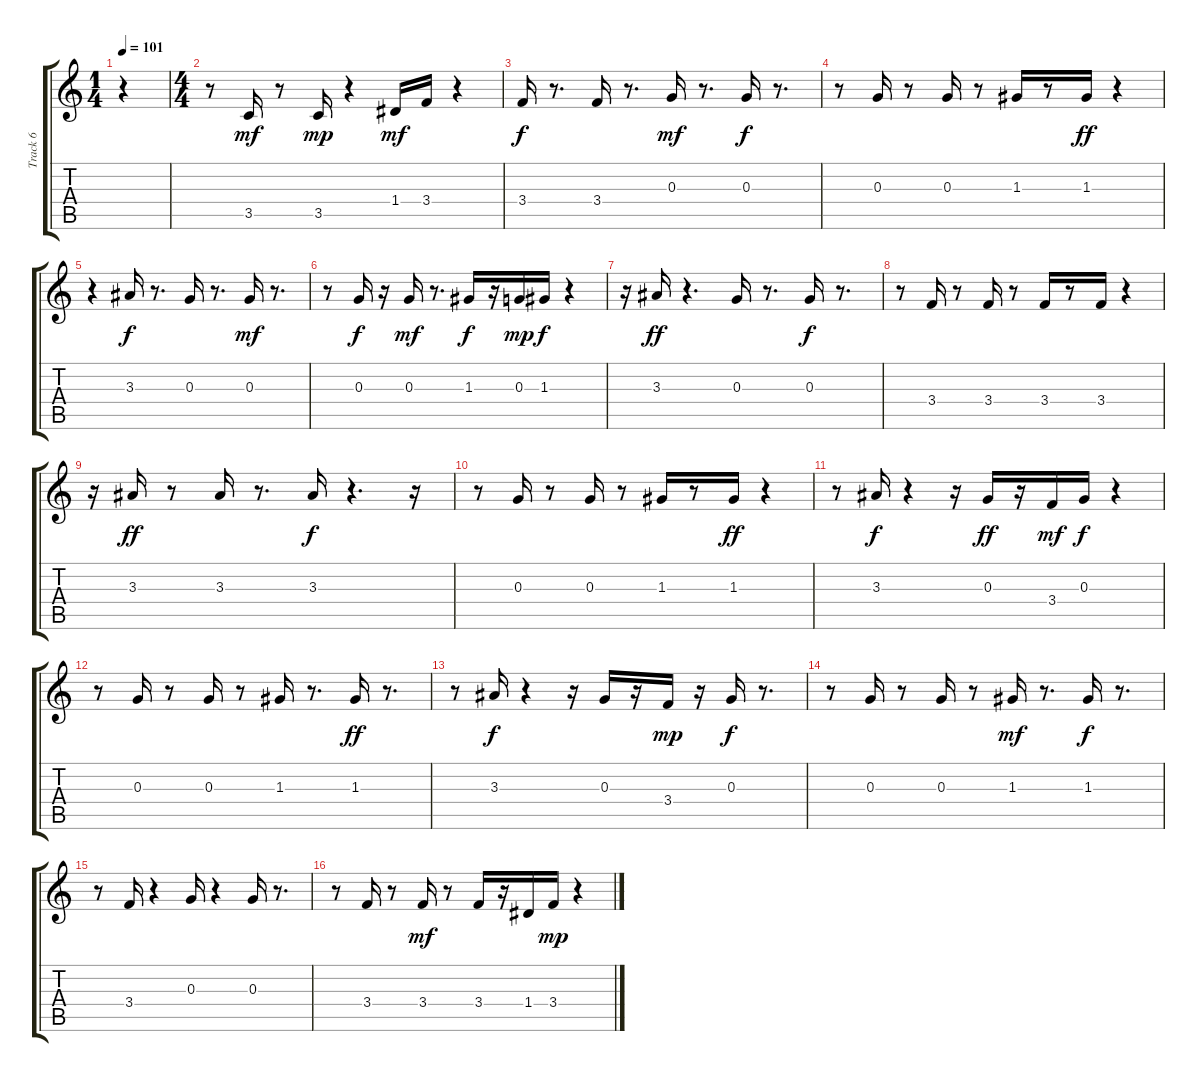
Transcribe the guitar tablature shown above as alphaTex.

\track ("Track 6" "Track 6") {instrument electricguitarmuted}
\staff {score tabs}
\tuning (E4 B3 G3 D3 A2 E2) {hide}
\ts (1 4)
\tempo 101
\clef g2
\ks c
r.4{dy mf instrument electricguitarmuted} |
\ts (4 4)
r.8 3.5.16 r.8 3.5.16{dy mp} r.4 1.4.16{dy mf} 3.4.16 r.4 |
3.4.16{dy f} r.8{d} 3.4.16 r.8{d} 0.3.16{dy mf} r.8{d} 0.3.16{dy f} r.8{d} |
r.8 0.3.16 r.8 0.3.16 r.8 1.3.16 r.8 1.3.16{dy ff} r.4 |
r.4 3.3.16{dy f} r.8{d} 0.3.16 r.8{d} 0.3.16{dy mf} r.8{d} |
r.8 0.3.16{dy f} r.16 0.3.16{dy mf} r.8{d} 1.3.16{dy f} r.16 0.3.16{dy mp} 1.3.16{dy f} r.4 |
r.16 3.3.16{dy ff} r.4{d} 0.3.16 r.8{d} 0.3.16{dy f} r.8{d} |
r.8 3.4.16 r.8 3.4.16 r.8 3.4.16 r.8 3.4.16 r.4 |
r.16 3.3.16{dy ff} r.8 3.3.16 r.8{d} 3.3.16{dy f} r.4{d} r.16 |
r.8 0.3.16 r.8 0.3.16 r.8 1.3.16 r.8 1.3.16{dy ff} r.4 |
r.8 3.3.16{dy f} r.4 r.16 0.3.16{dy ff} r.16 3.4.16{dy mf} 0.3.16{dy f} r.4 |
r.8 0.3.16 r.8 0.3.16 r.8 1.3.16 r.8{d} 1.3.16{dy ff} r.8{d} |
r.8 3.3.16{dy f} r.4 r.16 0.3.16 r.16 3.4.16{dy mp} r.16 0.3.16{dy f} r.8{d} |
r.8 0.3.16 r.8 0.3.16 r.8 1.3.16{dy mf} r.8{d} 1.3.16{dy f} r.8{d} |
r.8 3.4.16 r.4 0.3.16 r.4 0.3.16 r.8{d} |
r.8 3.4.16 r.8 3.4.16{dy mf} r.8 3.4.16 r.16 1.4.16 3.4.16{dy mp} r.4
